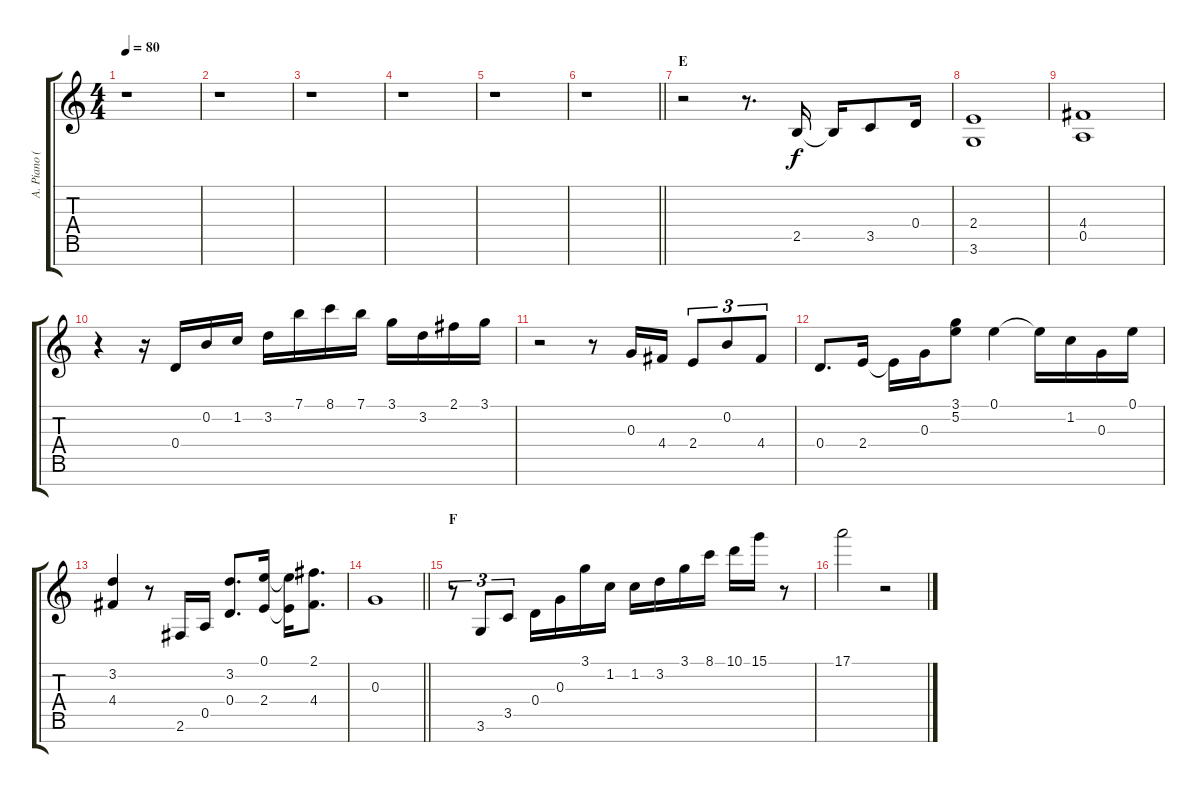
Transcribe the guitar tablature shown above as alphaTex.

\track ("A. Piano (Right Hand)" "A. Piano (") {instrument acousticgrandpiano}
\staff {score tabs}
\tuning (E5 B4 G4 D4 A3 E3 B2) {hide}
\ts (4 4)
\tempo 80
\clef g2
\ks c
r.1{dy f} |
r.1 |
r.1 |
r.1 |
r.1 |
\barLineRight lightlight
r.1 |
\section ("" "E")
r.2 r.8{d} 2.5.16 2.5{t}.16 3.5.8 0.4.16 |
(2.4 3.6).1 |
(4.4 0.5).1 |
r.4 r.16 0.4.16 0.2.16 1.2.16 3.2.16 7.1.16 8.1.16 7.1.16 3.1.16 3.2.16 2.1.16 3.1.16 |
r.2 r.8 0.3.16 4.4.16 2.4.8{tu (3 2)} 0.2.8{tu (3 2)} 4.4.8{tu (3 2)} |
0.4.8{d} 2.4.16 2.4{t}.16 0.3.16 (3.1 5.2).8 0.1.4 0.1{t}.16 1.2.16 0.3.16 0.1.16 |
(3.2 4.4).4 r.8 2.6.16 0.5.16 (3.2 0.4).8{d} (0.1 2.4).16 (0.1{t} 2.4{t}).16 (2.1 4.4).8{d} |
\barLineRight lightlight
0.3.1 |
\section ("" "F")
r.8{tu (3 2)} 3.6.8{tu (3 2)} 3.5.8{tu (3 2)} 0.4.16 0.3.16 3.1.16 1.2.16 1.2.16 3.2.16 3.1.16 8.1.16 10.1.16 15.1.16 r.8 |
17.1.2 r.2
